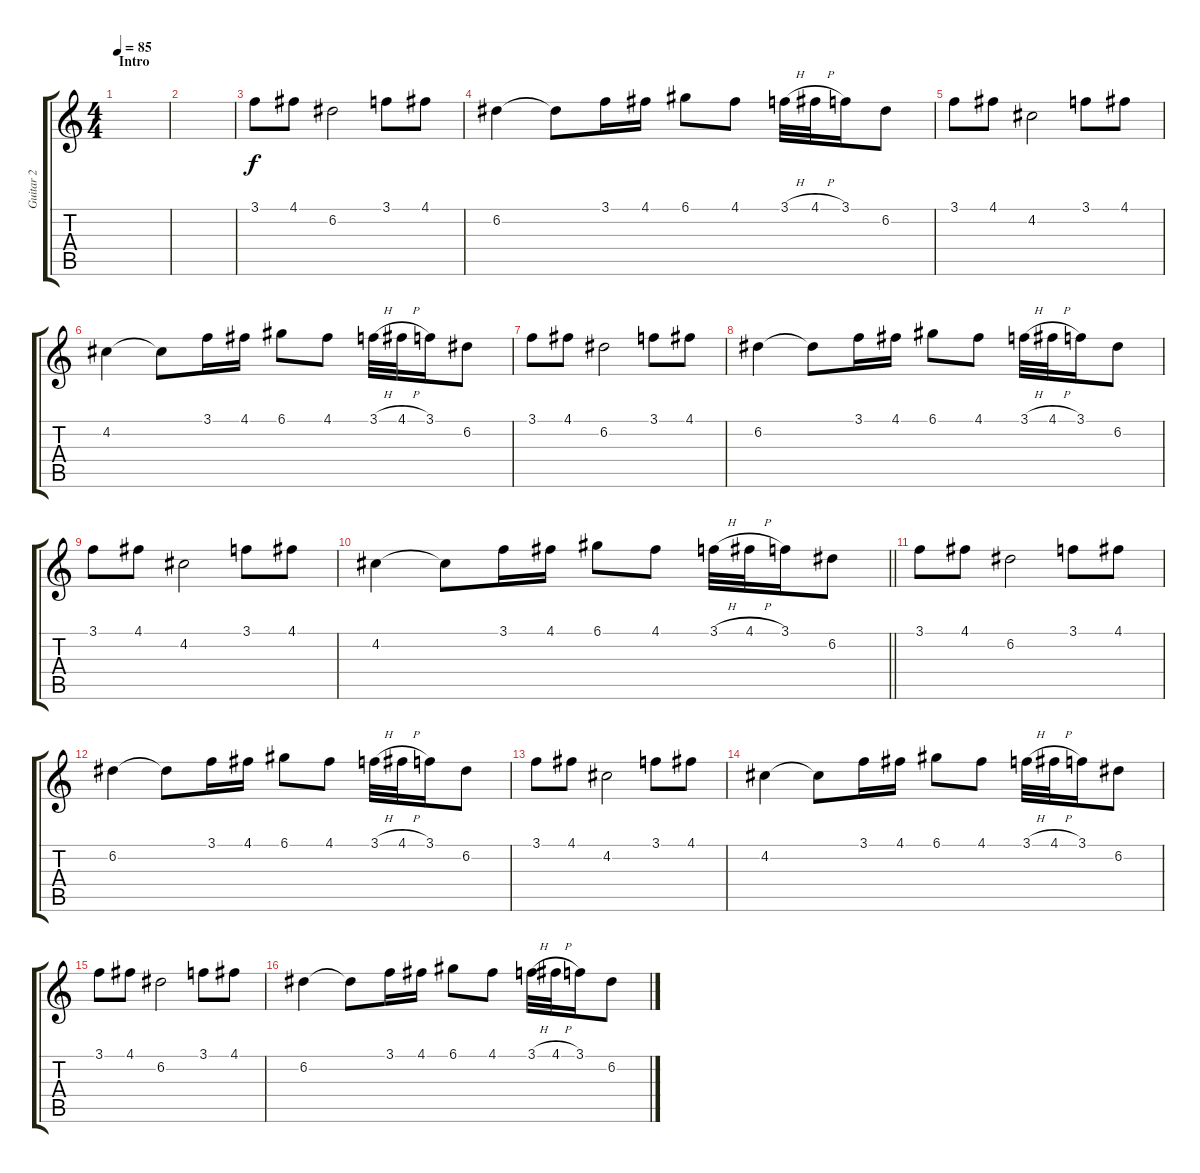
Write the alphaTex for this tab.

\track ("Guitar 2" "Guitar 2") {instrument acousticguitarsteel}
\staff {score tabs}
\tuning (D4 A3 F3 C3 G2 C2) {hide}
\ts (4 4)
\section ("" "Intro")
\tempo 85
\clef g2
\ks c
|
|
3.1.8 4.1.8 6.2.2 3.1.8 4.1.8 |
6.2.4 6.2{t}.8 3.1.16 4.1.16 6.1.8 4.1.8 3.1{h}.32 4.1{h}.32 3.1.16 6.2.8 |
3.1.8 4.1.8 4.2.2 3.1.8 4.1.8 |
4.2.4 4.2{t}.8 3.1.16 4.1.16 6.1.8 4.1.8 3.1{h}.32 4.1{h}.32 3.1.16 6.2.8 |
3.1.8 4.1.8 6.2.2 3.1.8 4.1.8 |
6.2.4 6.2{t}.8 3.1.16 4.1.16 6.1.8 4.1.8 3.1{h}.32 4.1{h}.32 3.1.16 6.2.8 |
3.1.8 4.1.8 4.2.2 3.1.8 4.1.8 |
\barLineRight lightlight
4.2.4 4.2{t}.8 3.1.16 4.1.16 6.1.8 4.1.8 3.1{h}.32 4.1{h}.32 3.1.16 6.2.8 |
3.1.8 4.1.8 6.2.2 3.1.8 4.1.8 |
6.2.4 6.2{t}.8 3.1.16 4.1.16 6.1.8 4.1.8 3.1{h}.32 4.1{h}.32 3.1.16 6.2.8 |
3.1.8 4.1.8 4.2.2 3.1.8 4.1.8 |
4.2.4 4.2{t}.8 3.1.16 4.1.16 6.1.8 4.1.8 3.1{h}.32 4.1{h}.32 3.1.16 6.2.8 |
3.1.8 4.1.8 6.2.2 3.1.8 4.1.8 |
6.2.4 6.2{t}.8 3.1.16 4.1.16 6.1.8 4.1.8 3.1{h}.32 4.1{h}.32 3.1.16 6.2.8
